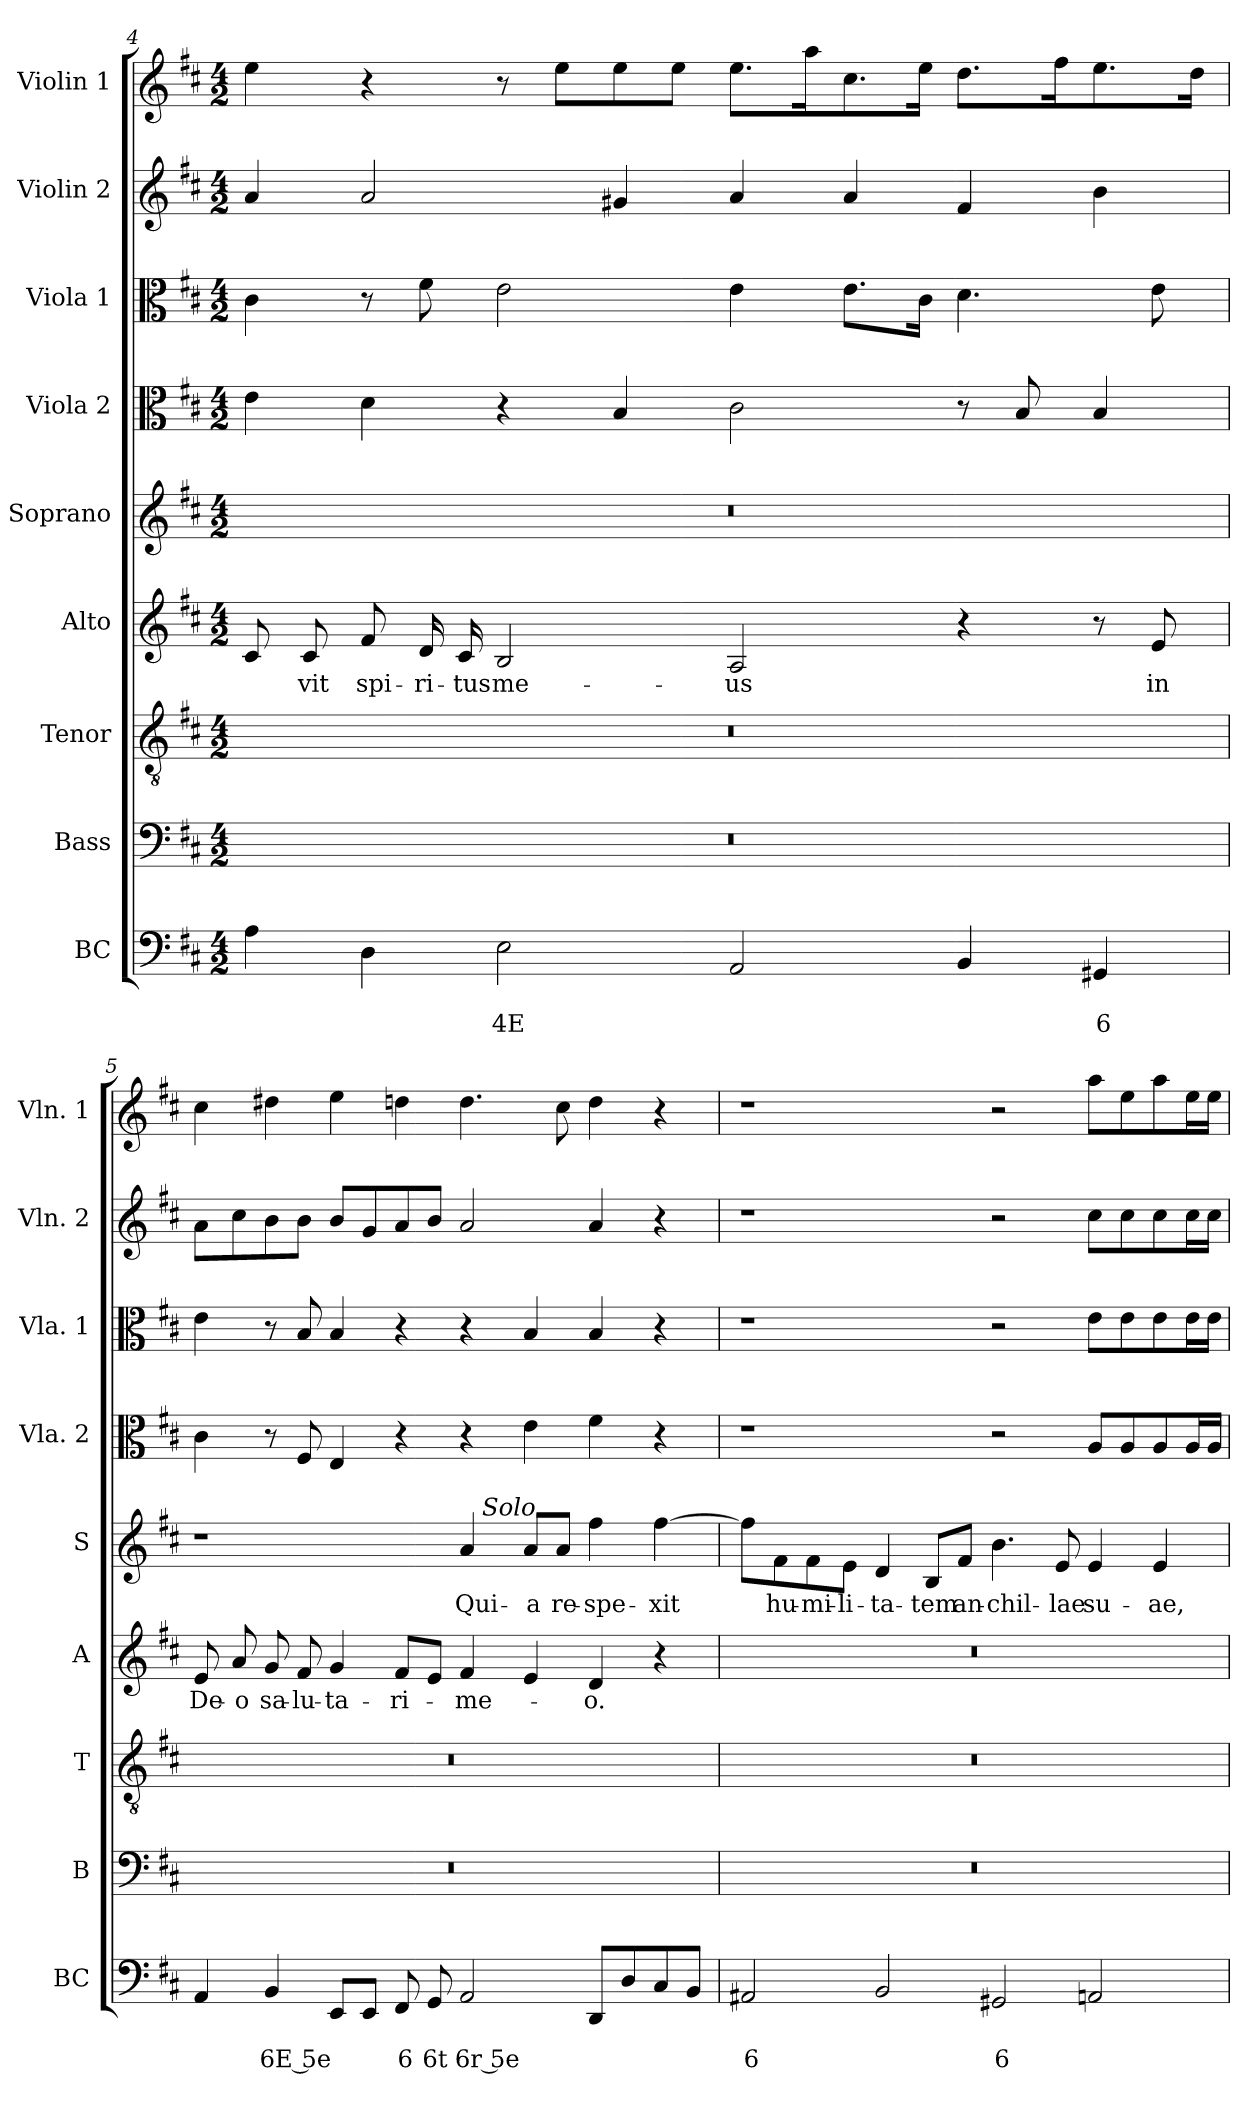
**kern	**text	**text	**kern	**kern	**kern	**text	**kern	**text	**kern	**kern	**kern	**kern
*part9	*part9	*part9	*part8	*part7	*part6	*part6	*part5	*part5	*part4	*part3	*part2	*part1
*staff9	*staff9	*staff9	*staff8	*staff7	*staff6	*staff6	*staff5	*staff5	*staff4	*staff3	*staff2	*staff1
*I"BC	*	*	*I"Bass	*I"Tenor	*I"Alto	*	*I"Soprano	*	*I"Viola 2	*I"Viola 1	*I"Violin 2	*I"Violin 1
*I'BC	*	*	*I'B	*I'T	*I'A	*	*I'S	*	*I'Vla. 2	*I'Vla. 1	*I'Vln. 2	*I'Vln. 1
*clefF4	*	*	*clefF4	*clefGv2	*clefG2	*	*clefG2	*	*clefC3	*clefC3	*clefG2	*clefG2
*k[f#c#]	*	*	*k[f#c#]	*k[f#c#]	*k[f#c#]	*	*k[f#c#]	*	*k[f#c#]	*k[f#c#]	*k[f#c#]	*k[f#c#]
*D:	*	*	*D:	*D:	*D:	*	*D:	*	*D:	*D:	*D:	*D:
*M4/2	*	*	*M4/2	*M4/2	*M4/2	*	*M4/2	*	*M4/2	*M4/2	*M4/2	*M4/2
=4	=4	=4	=4	=4	=4	=4	=4	=4	=4	=4	=4	=4
4A\	.	.	0r	0r	8c#/	.	0r	.	4e\	4c#\	4a/	4ee\
!	!	!	!	!	!	!LO:LY:b	!	!	!	!	!	!
.	.	.	.	.	8c#/	-vit	.	.	.	.	.	.
!	!	!	!	!	!	!LO:LY:b	!	!	!	!	!	!
4D\	.	.	.	.	8f#/	spi-	.	.	4d\	8r	2a/	4r
!	!	!	!	!	!	!LO:LY:b	!	!	!	!	!	!
.	.	.	.	.	16d/	-ri-	.	.	.	8f#\	.	.
!	!	!	!	!	!	!LO:LY:b	!	!	!	!	!	!
.	.	.	.	.	16c#/	-tus	.	.	.	.	.	.
!	!	!LO:LY:b	!	!	!	!LO:LY:b	!	!	!	!	!	!
2E\	.	4E	.	.	2B/	me-	.	.	4r	2e\	.	8r
.	.	.	.	.	.	.	.	.	.	.	.	8ee\L
.	.	.	.	.	.	.	.	.	4B/	.	4g#X/	8ee\
.	.	.	.	.	.	.	.	.	.	.	.	8ee\J
!	!	!	!	!	!	!LO:LY:b	!	!	!	!	!	!
2AA/	.	.	.	.	2A/	-us	.	.	2c#\	4e\	4a/	8.ee\L
.	.	.	.	.	.	.	.	.	.	.	.	16aa\k
.	.	.	.	.	.	.	.	.	.	8.e\L	4a/	8.cc#\
.	.	.	.	.	.	.	.	.	.	16c#\Jk	.	16ee\Jk
4BB/	.	.	.	.	4r	.	.	.	8r	4.d\	4f#/	8.dd\L
.	.	.	.	.	.	.	.	.	8B/	.	.	.
.	.	.	.	.	.	.	.	.	.	.	.	16ff#\k
!	!	!LO:LY:b	!	!	!	!	!	!	!	!	!	!
4GG#X/	.	6	.	.	8r	.	.	.	4B/	.	4b\	8.ee\
!	!	!	!	!	!	!LO:LY:b	!	!	!	!	!	!
.	.	.	.	.	8e/	in	.	.	.	8e\	.	.
.	.	.	.	.	.	.	.	.	.	.	.	16dd\Jk
!!LO:LB:g=z
=5	=5	=5	=5	=5	=5	=5	=5	=5	=5	=5	=5	=5
!	!	!	!	!	!	!LO:LY:b	!	!	!	!	!	!
*	*	*	*	*	*	*	*^	*	*	*	*	*
4AA/	.	.	0r	0r	8e/	De-	1r	1ryy	.	4c#\	4e\	8a\L	4cc#\
!	!	!	!	!	!	!LO:LY:b	!	!	!	!	!	!	!
.	.	.	.	.	8a/	-o	.	.	.	.	.	8cc#\	.
!	!	!LO:LY:b	!	!	!	!LO:LY:b	!	!	!	!	!	!	!
4BB/	.	6E 5e	.	.	8g/	sa-	.	.	.	8r	8r	8b\	4dd#X\
!	!	!	!	!	!	!LO:LY:b	!	!	!	!	!	!	!
.	.	.	.	.	8f#/	-lu-	.	.	.	8F#/	8B/	8b\J	.
!	!	!	!	!	!	!LO:LY:b	!	!	!	!	!	!	!
8EE/L	.	.	.	.	4g/	-ta-	.	.	.	4E/	4B/	8b/L	4ee\
8EE/J	.	.	.	.	.	.	.	.	.	.	.	8g/	.
!	!	!LO:LY:b	!	!	!	!LO:LY:b	!	!	!	!	!	!	!
8FF#/	.	6	.	.	8f#/L	-ri-	.	.	.	4r	4r	8a/	4ddn\
!	!	!LO:LY:b	!	!	!	!	!	!	!	!	!	!	!
8GG/	.	6t	.	.	8e/J	.	.	.	.	.	.	8b/J	.
!	!	!LO:LY:b	!	!	!	!LO:LY:b	!	!	!LO:LY:b	!	!	!	!
2AA/	.	6r 5e	.	.	4f#/	-me-	4a/	16ryy	Qui-	4r	4r	2a/	4.dd\
!	!	!	!	!	!	!	!	!LO:TX:a:i:t=Solo	!	!	!	!	!
.	.	.	.	.	.	.	.	2...ryy	.	.	.	.	.
!	!	!	!	!	!	!	!	!	!LO:LY:b	!	!	!	!
.	.	.	.	.	4e/	.	8a/L	.	-a	4e\	4B/	.	.
!	!	!	!	!	!	!	!	!	!LO:LY:b	!	!	!	!
.	.	.	.	.	.	.	8a/J	.	re-	.	.	.	8cc#\
!	!	!	!	!	!	!LO:LY:b	!	!	!LO:LY:b	!	!	!	!
8DD/L	.	.	.	.	4d/	-o.	4ff#\	.	-spe-	4f#\	4B/	4a/	4dd\
8D/	.	.	.	.	.	.	.	.	.	.	.	.	.
!	!	!	!	!	!	!	!	!	!LO:LY:b	!	!	!	!
8C#/	.	.	.	.	4r	.	[4ff#\	.	-xit	4r	4r	4r	4r
8BB/J	.	.	.	.	.	.	.	.	.	.	.	.	.
=6	=6	=6	=6	=6	=6	=6	=6	=6	=6	=6	=6	=6	=6
!	!	!LO:LY:b	!	!	!	!	!	!	!	!	!	!	!
*	*	*	*	*	*	*	*v	*v	*	*	*	*	*
2AA#X/	.	6	0r	0r	0r	.	8ff#\L]	.	1r	1r	1r	1r
!	!	!	!	!	!	!	!	!LO:LY:b	!	!	!	!
.	.	.	.	.	.	.	8f#\	hu-	.	.	.	.
!	!	!	!	!	!	!	!	!LO:LY:b	!	!	!	!
.	.	.	.	.	.	.	8f#\	-mi-	.	.	.	.
!	!	!	!	!	!	!	!	!LO:LY:b	!	!	!	!
.	.	.	.	.	.	.	8e\J	-li-	.	.	.	.
!	!	!	!	!	!	!	!	!LO:LY:b	!	!	!	!
2BB/	.	.	.	.	.	.	4d/	-ta-	.	.	.	.
!	!	!	!	!	!	!	!	!LO:LY:b	!	!	!	!
.	.	.	.	.	.	.	8B/L	-tem	.	.	.	.
!	!	!	!	!	!	!	!	!LO:LY:b	!	!	!	!
.	.	.	.	.	.	.	8f#/J	an-	.	.	.	.
!	!	!LO:LY:b	!	!	!	!	!	!LO:LY:b	!	!	!	!
2GG#X/	.	6	.	.	.	.	4.b\	-chil-	2r	2r	2r	2r
!	!	!	!	!	!	!	!	!LO:LY:b	!	!	!	!
.	.	.	.	.	.	.	8e/	-lae	.	.	.	.
!	!	!	!	!	!	!	!	!LO:LY:b	!	!	!	!
2AAn/	.	.	.	.	.	.	4e/	su-	8A/L	8e\L	8cc#\L	8aa\L
.	.	.	.	.	.	.	.	.	8A/	8e\	8cc#\	8ee\
!	!	!	!	!	!	!	!	!LO:LY:b	!	!	!	!
.	.	.	.	.	.	.	4e/	-ae,	8A/	8e\	8cc#\	8aa\
.	.	.	.	.	.	.	.	.	16A/L	16e\L	16cc#\L	16ee\L
.	.	.	.	.	.	.	.	.	16A/JJ	16e\JJ	16cc#\JJ	16ee\JJ
=	=	=	=	=	=	=	=	=	=	=	=	=
*-	*-	*-	*-	*-	*-	*-	*-	*-	*-	*-	*-	*-
